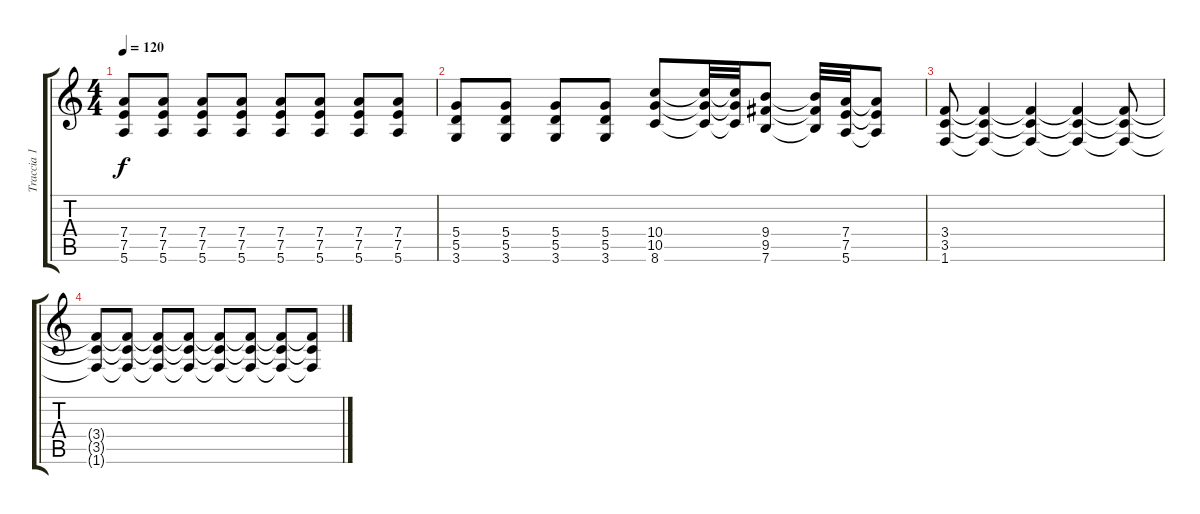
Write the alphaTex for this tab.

\track ("Traccia 1" "Traccia 1") {instrument overdrivenguitar}
\staff {score tabs}
\tuning (E4 B3 G3 D3 A2 E2) {hide}
\ts (4 4)
\tempo 120
\clef g2
\ks c
(7.4 7.5 5.6).8{dy f} (7.4 7.5 5.6).8 (7.4 7.5 5.6).8 (7.4 7.5 5.6).8 (7.4 7.5 5.6).8 (7.4 7.5 5.6).8 (7.4 7.5 5.6).8 (7.4 7.5 5.6).8 |
(5.4 5.5 3.6).8 (5.4 5.5 3.6).8 (5.4 5.5 3.6).8 (5.4 5.5 3.6).8 (10.4 10.5 8.6).8 (10.4{t} 10.5{t} 8.6{t}).32 (10.4{t} 10.5{t} 8.6{t}).32 (9.4 9.5 7.6).8 (9.4{t} 9.5{t} 7.6{t}).32 (7.4 7.5 5.6).32 (7.4{t} 7.5{t} 5.6{t}).8 |
(3.4 3.5 1.6).8 (3.4{t} 3.5{t} 1.6{t}).4 (3.4{t} 3.5{t} 1.6{t}).4 (3.4{t} 3.5{t} 1.6{t}).4 (3.4{t} 3.5{t} 1.6{t}).8 |
(3.4{t} 3.5{t} 1.6{t}).8 (3.4{t} 3.5{t} 1.6{t}).8 (3.4{t} 3.5{t} 1.6{t}).8 (3.4{t} 3.5{t} 1.6{t}).8 (3.4{t} 3.5{t} 1.6{t}).8 (3.4{t} 3.5{t} 1.6{t}).8 (3.4{t} 3.5{t} 1.6{t}).8 (3.4{t} 3.5{t} 1.6{t}).8
